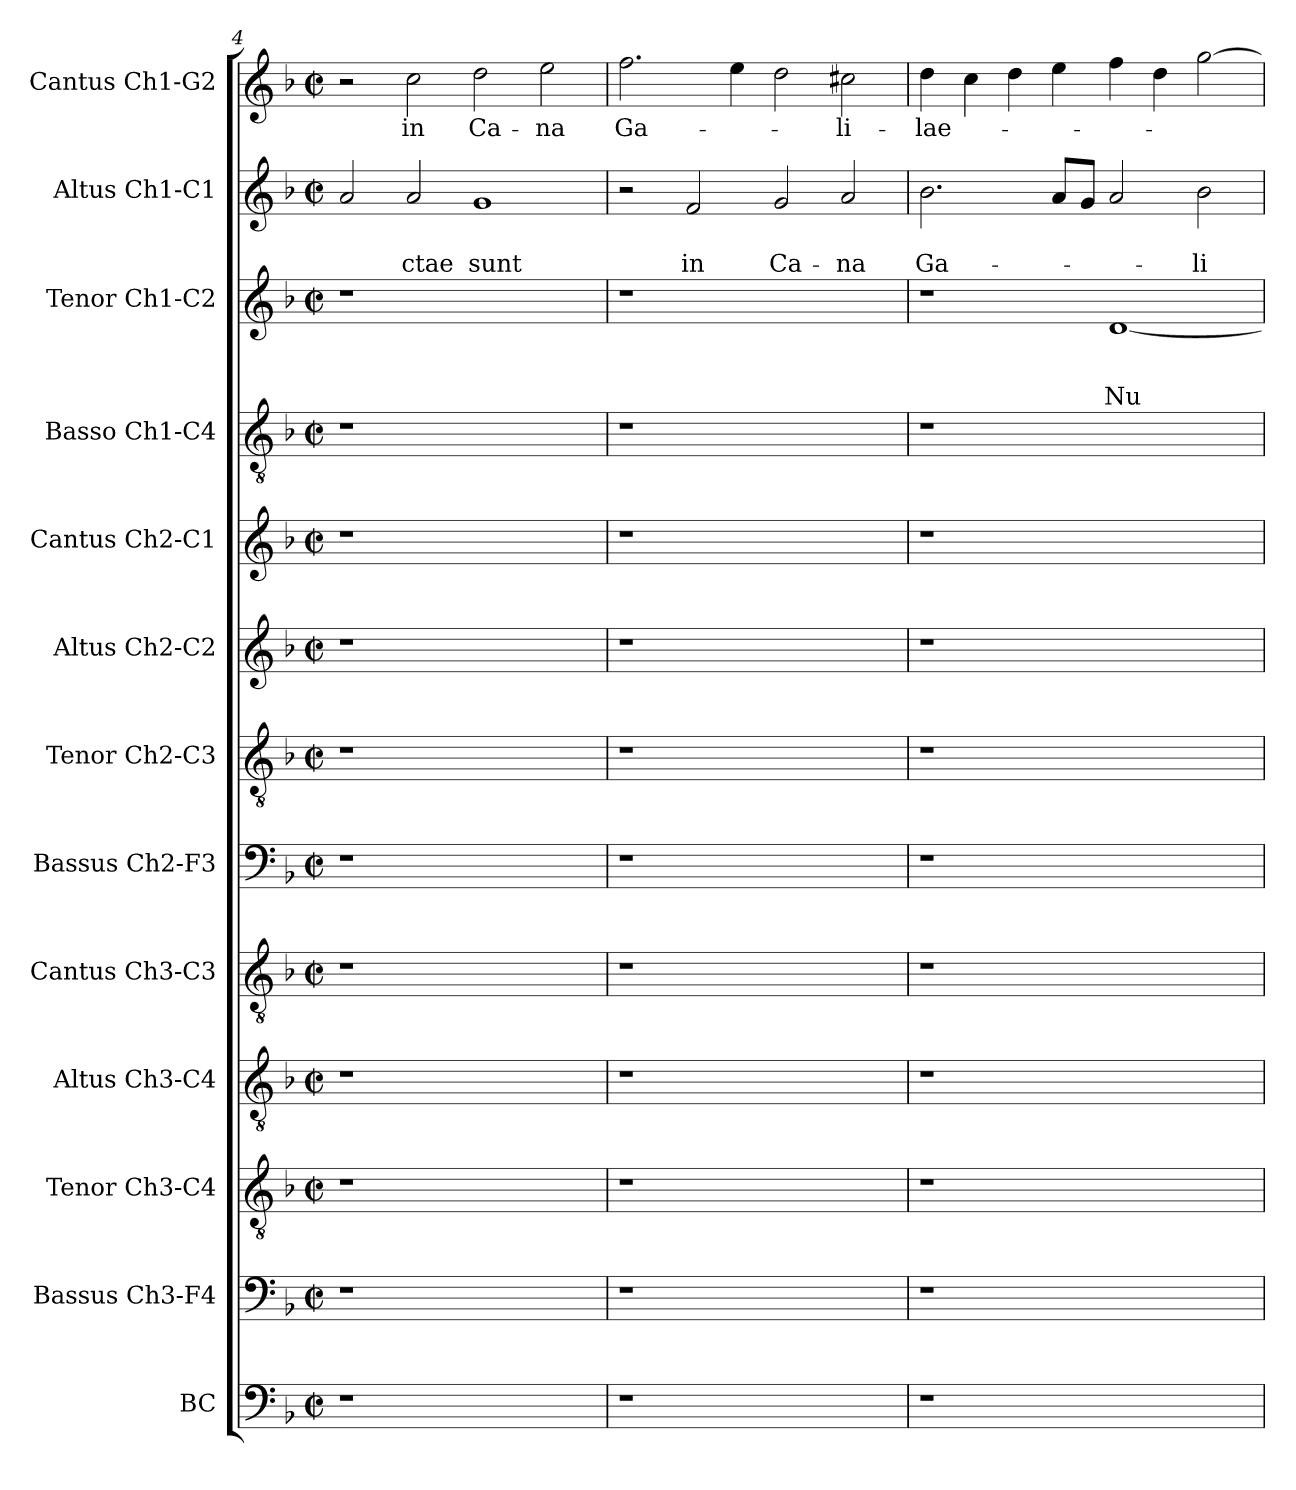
**kern	**kern	**kern	**kern	**kern	**kern	**kern	**kern	**kern	**kern	**kern	**text	**text	**text	**kern	**text	**text	**kern	**text
*part13	*part12	*part11	*part10	*part9	*part8	*part7	*part6	*part5	*part4	*part3	*part3	*part3	*part3	*part2	*part2	*part2	*part1	*part1
*staff13	*staff12	*staff11	*staff10	*staff9	*staff8	*staff7	*staff6	*staff5	*staff4	*staff3	*staff3	*staff3	*staff3	*staff2	*staff2	*staff2	*staff1	*staff1
*I"BC	*I"Bassus Ch3-F4	*I"Tenor Ch3-C4	*I"Altus Ch3-C4	*I"Cantus Ch3-C3	*I"Bassus Ch2-F3	*I"Tenor Ch2-C3	*I"Altus Ch2-C2	*I"Cantus Ch2-C1	*I"Basso Ch1-C4	*I"Tenor Ch1-C2	*	*	*	*I"Altus Ch1-C1	*	*	*I"Cantus Ch1-G2	*
*	*I'B3	*I'T3	*I'A3	*I'C3	*I'B2	*I'T2	*I'A2	*I'C2	*I'B1	*I'T1	*	*	*	*I'A1	*	*	*I'C1	*
*clefF4	*clefF4	*clefGv2	*clefGv2	*clefGv2	*clefF4	*clefGv2	*clefG2	*clefG2	*clefGv2	*clefG2	*	*	*	*clefG2	*	*	*clefG2	*
*k[b-]	*k[b-]	*k[b-]	*k[b-]	*k[b-]	*k[b-]	*k[b-]	*k[b-]	*k[b-]	*k[b-]	*k[b-]	*	*	*	*k[b-]	*	*	*k[b-]	*
*F:	*F:	*F:	*F:	*F:	*F:	*F:	*F:	*F:	*F:	*F:	*	*	*	*F:	*	*	*F:	*
*M2/2	*M2/2	*M2/2	*M2/2	*M2/2	*M2/2	*M2/2	*M2/2	*M2/2	*M2/2	*M2/2	*	*	*	*M2/2	*	*	*M2/2	*
*met(c|)	*met(c|)	*met(c|)	*met(c|)	*met(c|)	*met(c|)	*met(c|)	*met(c|)	*met(c|)	*met(c|)	*met(c|)	*	*	*	*met(c|)	*	*	*met(c|)	*
=4	=4	=4	=4	=4	=4	=4	=4	=4	=4	=4	=4	=4	=4	=4	=4	=4	=4	=4
1r	1r	1r	1r	1r	1r	1r	1r	1r	1r	1r	.	.	.	2a/	.	.	2r	.
.	.	.	.	.	.	.	.	.	.	.	.	.	.	2a/	.	-ctae	2cc\	in
1ryy	1ryy	1ryy	1ryy	1ryy	1ryy	1ryy	1ryy	1ryy	1ryy	1ryy	.	.	.	1g	.	sunt	2dd\	Ca-
.	.	.	.	.	.	.	.	.	.	.	.	.	.	.	.	.	2ee\	-na
=5	=5	=5	=5	=5	=5	=5	=5	=5	=5	=5	=5	=5	=5	=5	=5	=5	=5	=5
1r	1r	1r	1r	1r	1r	1r	1r	1r	1r	1r	.	.	.	2r	.	.	2.ff\	Ga-
.	.	.	.	.	.	.	.	.	.	.	.	.	.	2f/	.	in	.	.
.	.	.	.	.	.	.	.	.	.	.	.	.	.	.	.	.	4ee\	.
1ryy	1ryy	1ryy	1ryy	1ryy	1ryy	1ryy	1ryy	1ryy	1ryy	1ryy	.	.	.	2g/	.	Ca-	2dd\	.
.	.	.	.	.	.	.	.	.	.	.	.	.	.	2a/	.	-na	2cc#X\	-li-
!!LO:PB:g=z
=6	=6	=6	=6	=6	=6	=6	=6	=6	=6	=6	=6	=6	=6	=6	=6	=6	=6	=6
1r	1r	1r	1r	1r	1r	1r	1r	1r	1r	1r	.	.	.	2.b-\	.	Ga-	4dd\	-lae-
.	.	.	.	.	.	.	.	.	.	.	.	.	.	.	.	.	4cc\	.
.	.	.	.	.	.	.	.	.	.	.	.	.	.	.	.	.	4dd\	.
.	.	.	.	.	.	.	.	.	.	.	.	.	.	8a/L	.	.	4ee\	.
.	.	.	.	.	.	.	.	.	.	.	.	.	.	8g/J	.	.	.	.
1ryy	1ryy	1ryy	1ryy	1ryy	1ryy	1ryy	1ryy	1ryy	1ryy	[1d	.	.	Nu-	2a/	.	.	4ff\	.
.	.	.	.	.	.	.	.	.	.	.	.	.	.	.	.	.	4dd\	.
.	.	.	.	.	.	.	.	.	.	.	.	.	.	2b-\	.	-li-	[2gg\	.
=	=	=	=	=	=	=	=	=	=	=	=	=	=	=	=	=	=	=
*-	*-	*-	*-	*-	*-	*-	*-	*-	*-	*-	*-	*-	*-	*-	*-	*-	*-	*-
